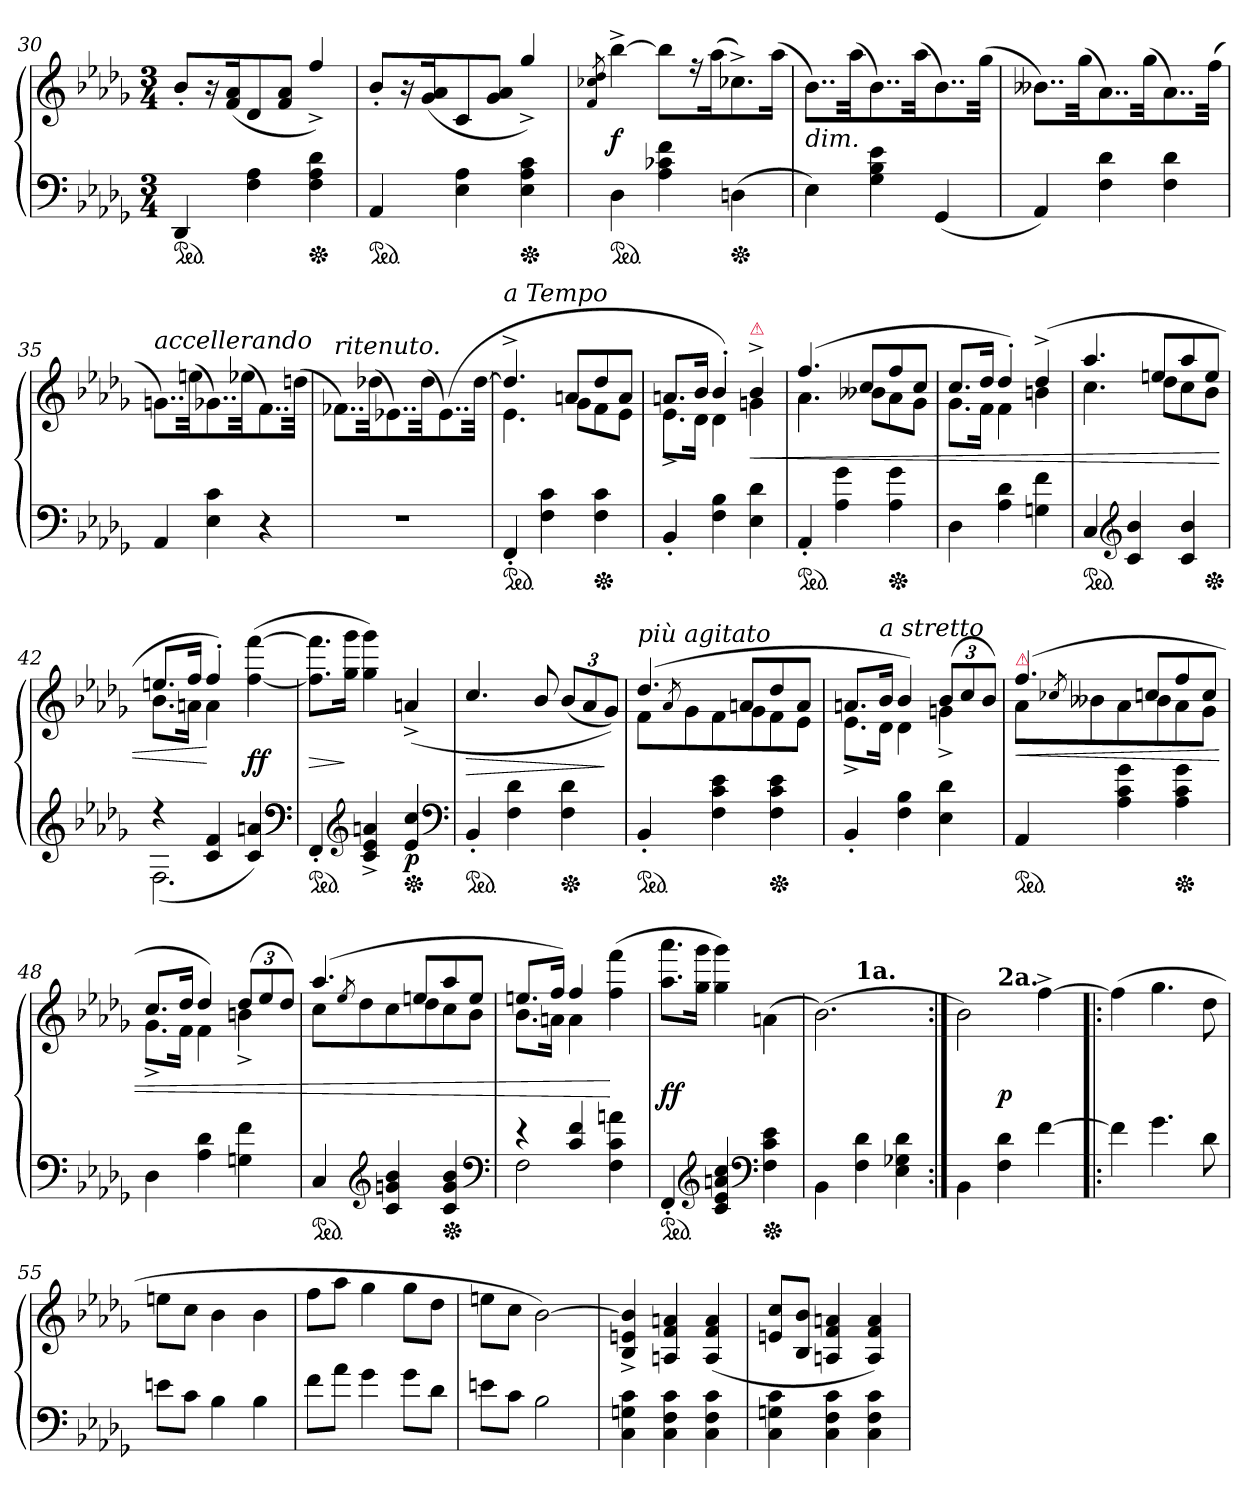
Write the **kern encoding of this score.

**kern	**kern	**dynam
*part1	*part1	*part1
*staff2	*staff1	*staff1/2
*clefF4	*clefG2	*
*k[b-e-a-d-g-]	*k[b-e-a-d-g-]	*
*b-:	*b-:	*
*M3/4	*M3/4	*
*ped	*	*
=30	=30	=30
4DD-	8b-'<L	.
.	16r	.
.	(16f 16a-K	.
4F 4A-	8d-	.
.	8f 8a-J	.
*Xped	*	*
4F 4A- 4d-	4ff^>/)	.
=31	=31	=31
*ped	*	*
4AA-	8b-'<L	.
.	16r	.
.	(16g- 16a-K	.
4E- 4A-	8c	.
.	8g- 8a-J	.
*Xped	*	*
4E- 4A- 4c	4gg-^>/)	.
=32	=32	=32
.	8qf/ 8qcc-X/ 8qdd-/	.
*ped	*	*
4D-	[4bb-^<	f
4A- 4c-X 4f	8bb-L]	.
.	16r	.
.	(16aa-K	.
*Xped	*	*
(4Dn	8.cc-X^<)	.
.	(16aa-Jk	.
=33	=33	=33
!	!LO:TX:c:i:t=dim.	!
4E-)	8..b-L)	.
.	(32aa-KK	.
4G- 4B- 4e-	8..b-)	.
.	(32aa-KK	.
(4GG-	8..b-)	.
.	(32gg-Jkk	.
=34	=34	=34
4AA-)	8..b--XL)	.
.	(32gg-KK	.
4F 4d-	8..a-)	.
.	(32gg-KK	.
4F 4d-	8..a-)	.
.	(32ffJkk	.
=35	=35	=35
!	!LO:TX:a:i:t=accellerando	!
4AA-	8..gnL)	.
.	(32eenKK	.
4E- 4c	8..g-X)	.
.	(32ee-XKK	.
4r	8..f)	.
.	(32ddnJkk	.
=36	=36	=36
!	!LO:TX:a:i:t=ritenuto.	!
2.r	8..f-X\L)	.
.	(32dd-XKK	.
.	8..e-X)	.
.	(32dd-KK	.
.	(<8..e-)	.
.	[32dd-Jkk	.
=37	=37	=37
*	*^	*
!	!LO:TX:a:i:t=a Tempo	!	!
*ped	*	*	*
4FF'<	(4.dd-^>]	4.e-)	.
4F 4c	.	.	.
.	8anL	8g-L	.
*Xped	*	*	*
4F 4c	8dd-	8f	.
.	8aJ	8e-J	.
=38	=38	=38	=38
4BB-'<	8.anL	8.e-^<L	.
.	16b-Jk	16d-Jk	.
4F 4B-	4b-'>)	4d-	.
!	!LO:TX:a:color=crimson:t=⚠	!	!
!	!	!	!LO:HP:b
4E- 4d-	4b-^>	4gn	<
=39	=39	=39	=39
*ped	*	*	*
4AA-'<	(4.ff	4.a-	.
4A- 4g-	.	.	.
.	8ccL	8b--XL	.
*Xped	*	*	*
4A- 4g-	8ff	8a-	.
.	8ccJ	8g-J	.
=40	=40	=40	=40
4D-	8.ccL	8.g-L	.
.	16dd-Jk	16fJk	.
4A- 4d-	4dd-'>)	4f	.
4Gn 4f	(4dd-^>	4bn	.
=41	=41	=41	=41
*ped	*	*	*
4C	4.aa-	4.cc	.
*clefG2	*	*	*
4c 4b-	.	.	.
.	8eenL	8dd-L	.
4c 4b-	8aa-	8cc	.
*Xped	*	*	*
.	8eeJ	8b-J	.
=42	=42	=42	=42
*^	*	*	*
4r	(2.F	8.eenL	8.b-L	.
.	.	16ffJk	16anJk	.
4c 4f	.	4ff'>)	4a	[
4c 4an)	.	4ryy	(>[4ff [4fff	ff
*v	*v	*	*	*
*	*v	*v	*
*clefF4	*	*
=43	=43	=43
*ped	*	*
4FF'	8.ff] 8.fff]L	>
.	16gg- 16ggg-Jk	]
*clefG2	*	*
4c^> 4e-^> 4an^>	4gg- 4ggg-)	.
!	!	!LO:DY:b=2
*Xped	*	*
4e- 4cc	(>4an^<	p
*clefF4	*	*
=44	=44	=44
*ped	*	*
4BB-'<	4.cc/	>
4F 4d-	.	.
.	8b-/	.
*Xped	*	*
4F 4d-	(12b-L	.
.	12a-	.
.	12g-J))	]
=45	=45	=45
*	*^	*
!	!LO:TX:a:i:t=più agitato	!	!
*ped	*	*	*
4BB-'<	(4.dd-	8fL	.
.	.	8qa-/	.
.	.	8g-	.
4F 4c 4e-	.	8f	.
.	8anL	8g-	.
*Xped	*	*	*
4F 4c 4e-	8dd-	8f	.
.	8aJ	8e-J	.
=46	=46	=46	=46
4BB-'<	8.anL	8.e-^<L	.
!	!LO:TX:a:i:t=a stretto	!	!
.	16b-Jk	16d-Jk	.
4F 4B-	4b-)	4d-	.
4E- 4d-	(12b-L	4gn^<	.
.	12cc	.	.
.	12b-J)	.	.
=47	=47	=47	=47
!	!LO:TX:a:color=crimson:t=⚠	!	!
!	!	!	!LO:HP:b
*ped	*	*	*
4AA-	(4.ff	8a-L	<
.	.	8qcc-X/	.
.	.	8b--X	.
4A- 4c 4g-	.	8a-	.
.	8ccnL	8b--	.
*Xped	*	*	*
4A- 4c 4g-	8ff	8a-	.
.	8ccJ	8g-J	.
=48	=48	=48	=48
4D-	8.ccL	8.g-^<L	.
.	16dd-Jk	16fJk	.
4A- 4d-	4dd-)	4f	.
4Gn 4f	(12dd-L	4bn^<	.
.	12ee-	.	.
.	12dd-J)	.	.
=49	=49	=49	=49
*ped	*	*	*
4C	(4.aa-	8ccL	.
.	.	8qee-/	.
.	.	8dd-	.
*clefG2	*	*	*
4c 4gn 4b-	.	8cc	.
.	8eenL	8dd-	.
*Xped	*	*	*
4c 4g 4b-	8aa-	8cc	.
.	8eeJ	8b-J	.
*clefF4	*	*	*
=50	=50	=50	=50
*^	*	*	*
4r	2F	8.eenL	8.b-L	.
.	.	16ffJk)	16anJk	.
4c 4f	.	4ff	4a	.
4ryy	4F 4c 4an	4ryy	(4ff 4fff	[
*v	*v	*	*	*
*	*v	*v	*
=51	=51	=51
*ped	*	*
4FF'<	8.aa- 8.aaa-L	ff
.	16gg- 16ggg-Jk	.
*clefG2	*	*
4c 4e- 4an 4cc	4gg- 4ggg-)	.
*clefF4	*	*
*Xped	*	*
4F 4c 4e-	(4an\	.
=52	=52	=52
*	*^	*
4BB-\	(2.b-)	4ryy	.
!	!	!LO:TX:a:B:t=1a.	!
4F 4d-	.	2ryy	.
4E- 4G-X 4d-	.	.	.
=53:|!	=53:|!	=53:|!	=53:|!
4BB-\	2b-)	4ryy	.
!	!	!LO:TX:a:B:t=2a.	!
4F 4d-	.	2ryy	p
[4f	[4ff^<	.	.
=54!|:	=54!|:	=54!|:	=54!|:
!	!LO:TX:a:i:t=legato.	!	!
!	!LO:TX:b:i:t=sotto voce.	!	!
*	*v	*v	*
4f]	(>4ff]	.
4.g-	4.gg-	.
8d-	8dd-	.
=55	=55	=55
8enL	8eenL	.
8cJ	8ccJ	.
4B-	4b-	.
4B-	4b-	.
=56	=56	=56
8fL	8ffL	.
8a-J	8aa-J	.
4g-	4gg-	.
8g-L	8gg-L	.
8d-J	8dd-J	.
=57	=57	=57
8enL	8eenL	.
8cJ	8ccJ	.
2B-	[2b-)	.
=58	=58	=58
4C 4Gn 4c	4B-^< 4en^< 4b-]^<	.
4C 4F 4c	4An 4f 4an	.
4C 4F 4c	(>4A 4f 4a	.
=59	=59	=59
4C 4Gn 4c	8en 8ccL	.
.	8B- 8b-J	.
4C 4F 4c	4An 4f 4an	.
4C 4F 4c	4A 4f 4a)	.
=	=	=
*-	*-	*-
